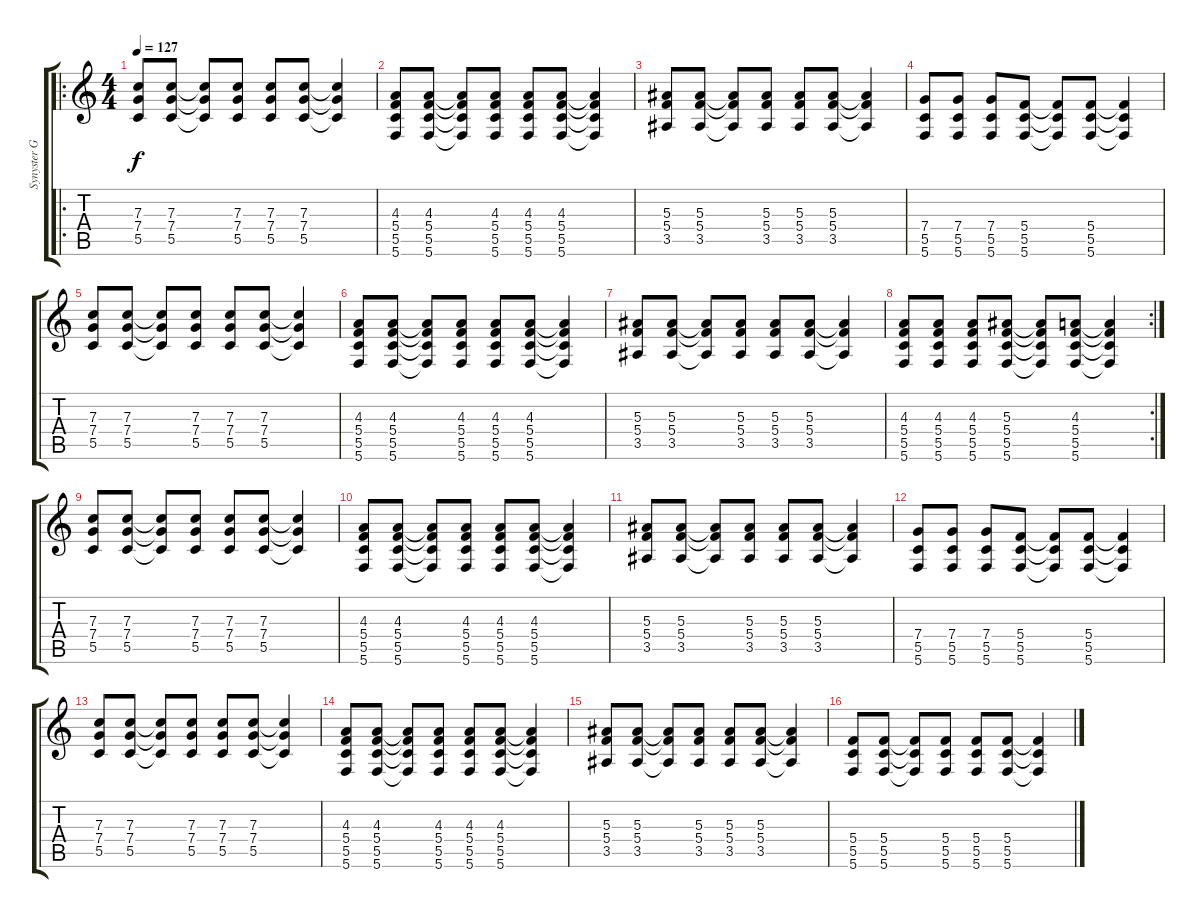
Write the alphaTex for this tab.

\track ("Synyster Gates" "Synyster G") {instrument distortionguitar}
\staff {score tabs}
\tuning (D4 A3 F3 C3 G2 C2) {hide}
\ro
\ts (4 4)
\tempo 127
\clef g2
\ks c
(7.3 7.4 5.5).8{dy f} (7.3 7.4 5.5).8 (7.3{t} 7.4{t} 5.5{t}).8 (7.3 7.4 5.5).8 (7.3 7.4 5.5).8 (7.3 7.4 5.5).8 (7.3{t} 7.4{t} 5.5{t}).4 |
(4.3 5.4 5.5 5.6).8 (4.3 5.4 5.5 5.6).8 (4.3{t} 5.4{t} 5.5{t} 5.6{t}).8 (4.3 5.4 5.5 5.6).8 (4.3 5.4 5.5 5.6).8 (4.3 5.4 5.5 5.6).8 (4.3{t} 5.4{t} 5.5{t} 5.6{t}).4 |
(5.3 5.4 3.5).8 (5.3 5.4 3.5).8 (5.3{t} 5.4{t} 3.5{t}).8 (5.3 5.4 3.5).8 (5.3 5.4 3.5).8 (5.3 5.4 3.5).8 (5.3{t} 5.4{t} 3.5{t}).4 |
(7.4 5.5 5.6).8 (7.4 5.5 5.6).8 (7.4 5.5 5.6).8 (5.4 5.5 5.6).8 (5.4{t} 5.5{t} 5.6{t}).8 (5.4 5.5 5.6).8 (5.4{t} 5.5{t} 5.6{t}).4 |
(7.3 7.4 5.5).8 (7.3 7.4 5.5).8 (7.3{t} 7.4{t} 5.5{t}).8 (7.3 7.4 5.5).8 (7.3 7.4 5.5).8 (7.3 7.4 5.5).8 (7.3{t} 7.4{t} 5.5{t}).4 |
(4.3 5.4 5.5 5.6).8 (4.3 5.4 5.5 5.6).8 (4.3{t} 5.4{t} 5.5{t} 5.6{t}).8 (4.3 5.4 5.5 5.6).8 (4.3 5.4 5.5 5.6).8 (4.3 5.4 5.5 5.6).8 (4.3{t} 5.4{t} 5.5{t} 5.6{t}).4 |
(5.3 5.4 3.5).8 (5.3 5.4 3.5).8 (5.3{t} 5.4{t} 3.5{t}).8 (5.3 5.4 3.5).8 (5.3 5.4 3.5).8 (5.3 5.4 3.5).8 (5.3{t} 5.4{t} 3.5{t}).4 |
\rc 2
(4.3 5.4 5.5 5.6).8 (4.3 5.4 5.5 5.6).8 (4.3 5.4 5.5 5.6).8 (5.3 5.4 5.5 5.6).8 (5.3{t} 5.4{t} 5.5{t} 5.6{t}).8 (4.3 5.4 5.5 5.6).8 (4.3{t} 5.4{t} 5.5{t} 5.6{t}).4 |
(7.3 7.4 5.5).8 (7.3 7.4 5.5).8 (7.3{t} 7.4{t} 5.5{t}).8 (7.3 7.4 5.5).8 (7.3 7.4 5.5).8 (7.3 7.4 5.5).8 (7.3{t} 7.4{t} 5.5{t}).4 |
(4.3 5.4 5.5 5.6).8 (4.3 5.4 5.5 5.6).8 (4.3{t} 5.4{t} 5.5{t} 5.6{t}).8 (4.3 5.4 5.5 5.6).8 (4.3 5.4 5.5 5.6).8 (4.3 5.4 5.5 5.6).8 (4.3{t} 5.4{t} 5.5{t} 5.6{t}).4 |
(5.3 5.4 3.5).8 (5.3 5.4 3.5).8 (5.3{t} 5.4{t} 3.5{t}).8 (5.3 5.4 3.5).8 (5.3 5.4 3.5).8 (5.3 5.4 3.5).8 (5.3{t} 5.4{t} 3.5{t}).4 |
(7.4 5.5 5.6).8 (7.4 5.5 5.6).8 (7.4 5.5 5.6).8 (5.4 5.5 5.6).8 (5.4{t} 5.5{t} 5.6{t}).8 (5.4 5.5 5.6).8 (5.4{t} 5.5{t} 5.6{t}).4 |
(7.3 7.4 5.5).8 (7.3 7.4 5.5).8 (7.3{t} 7.4{t} 5.5{t}).8 (7.3 7.4 5.5).8 (7.3 7.4 5.5).8 (7.3 7.4 5.5).8 (7.3{t} 7.4{t} 5.5{t}).4 |
(4.3 5.4 5.5 5.6).8 (4.3 5.4 5.5 5.6).8 (4.3{t} 5.4{t} 5.5{t} 5.6{t}).8 (4.3 5.4 5.5 5.6).8 (4.3 5.4 5.5 5.6).8 (4.3 5.4 5.5 5.6).8 (4.3{t} 5.4{t} 5.5{t} 5.6{t}).4 |
(5.3 5.4 3.5).8 (5.3 5.4 3.5).8 (5.3{t} 5.4{t} 3.5{t}).8 (5.3 5.4 3.5).8 (5.3 5.4 3.5).8 (5.3 5.4 3.5).8 (5.3{t} 5.4{t} 3.5{t}).4 |
(5.4 5.5 5.6).8 (5.4 5.5 5.6).8 (5.4{t} 5.5{t} 5.6{t}).8 (5.4 5.5 5.6).8 (5.4 5.5 5.6).8 (5.4 5.5 5.6).8 (5.4{t} 5.5{t} 5.6{t}).4
